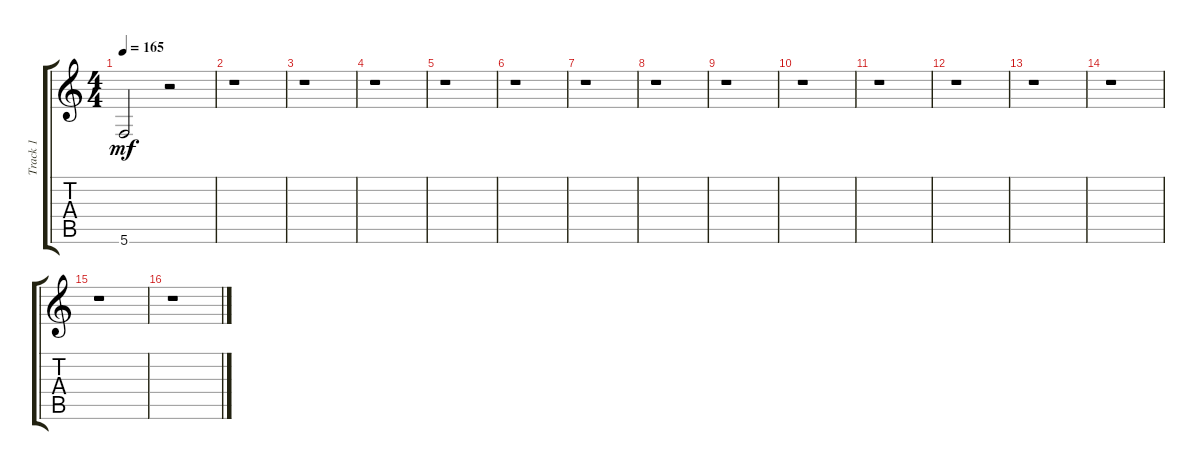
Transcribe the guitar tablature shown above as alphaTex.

\track ("Track 1" "Track 1") {instrument distortionguitar}
\staff {score tabs}
\tuning (D4 A3 F3 C3 G2 C2) {hide}
\ts (4 4)
\tempo 165
\clef g2
\ks c
5.6.2{dy mf volume 0} r.2{volume 13} |
r.1 |
r.1 |
r.1 |
r.1 |
r.1 |
r.1 |
r.1 |
r.1 |
r.1 |
r.1 |
r.1 |
r.1 |
r.1 |
r.1 |
r.1
